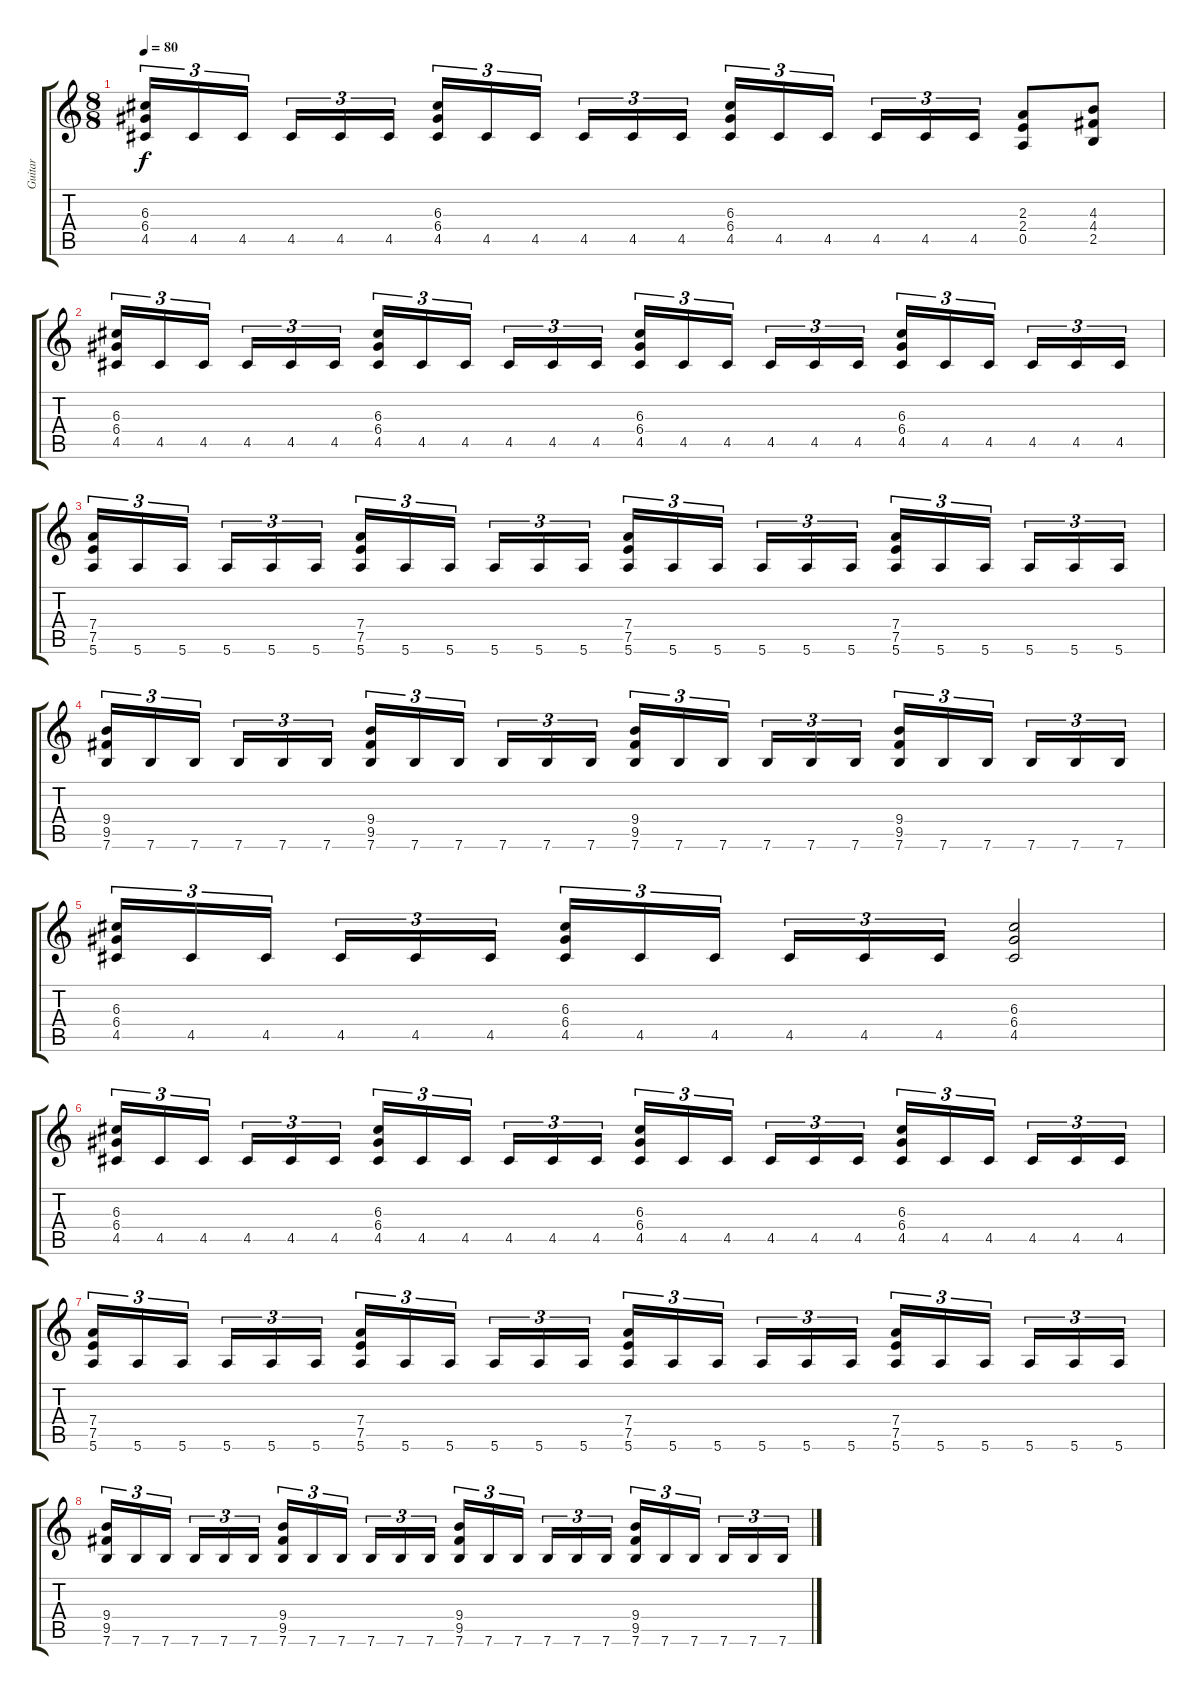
\track ("Guitar" "Guitar") {instrument distortionguitar}
\staff {score tabs}
\tuning (E4 B3 G3 D3 A2 E2) {hide}
\ts (8 8)
\tempo 80
\clef g2
\ks c
(6.3 6.4 4.5).16{tu (3 2) dy f} 4.5.16{tu (3 2)} 4.5.16{tu (3 2)} 4.5.16{tu (3 2)} 4.5.16{tu (3 2)} 4.5.16{tu (3 2)} (6.3 6.4 4.5).16{tu (3 2)} 4.5.16{tu (3 2)} 4.5.16{tu (3 2)} 4.5.16{tu (3 2)} 4.5.16{tu (3 2)} 4.5.16{tu (3 2)} (6.3 6.4 4.5).16{tu (3 2)} 4.5.16{tu (3 2)} 4.5.16{tu (3 2)} 4.5.16{tu (3 2)} 4.5.16{tu (3 2)} 4.5.16{tu (3 2)} (2.3 2.4 0.5).8 (4.3 4.4 2.5).8 |
(6.3 6.4 4.5).16{tu (3 2)} 4.5.16{tu (3 2)} 4.5.16{tu (3 2)} 4.5.16{tu (3 2)} 4.5.16{tu (3 2)} 4.5.16{tu (3 2)} (6.3 6.4 4.5).16{tu (3 2)} 4.5.16{tu (3 2)} 4.5.16{tu (3 2)} 4.5.16{tu (3 2)} 4.5.16{tu (3 2)} 4.5.16{tu (3 2)} (6.3 6.4 4.5).16{tu (3 2)} 4.5.16{tu (3 2)} 4.5.16{tu (3 2)} 4.5.16{tu (3 2)} 4.5.16{tu (3 2)} 4.5.16{tu (3 2)} (6.3 6.4 4.5).16{tu (3 2)} 4.5.16{tu (3 2)} 4.5.16{tu (3 2)} 4.5.16{tu (3 2)} 4.5.16{tu (3 2)} 4.5.16{tu (3 2)} |
(7.4 7.5 5.6).16{tu (3 2)} 5.6.16{tu (3 2)} 5.6.16{tu (3 2)} 5.6.16{tu (3 2)} 5.6.16{tu (3 2)} 5.6.16{tu (3 2)} (7.4 7.5 5.6).16{tu (3 2)} 5.6.16{tu (3 2)} 5.6.16{tu (3 2)} 5.6.16{tu (3 2)} 5.6.16{tu (3 2)} 5.6.16{tu (3 2)} (7.4 7.5 5.6).16{tu (3 2)} 5.6.16{tu (3 2)} 5.6.16{tu (3 2)} 5.6.16{tu (3 2)} 5.6.16{tu (3 2)} 5.6.16{tu (3 2)} (7.4 7.5 5.6).16{tu (3 2)} 5.6.16{tu (3 2)} 5.6.16{tu (3 2)} 5.6.16{tu (3 2)} 5.6.16{tu (3 2)} 5.6.16{tu (3 2)} |
(9.4 9.5 7.6).16{tu (3 2)} 7.6.16{tu (3 2)} 7.6.16{tu (3 2)} 7.6.16{tu (3 2)} 7.6.16{tu (3 2)} 7.6.16{tu (3 2)} (9.4 9.5 7.6).16{tu (3 2)} 7.6.16{tu (3 2)} 7.6.16{tu (3 2)} 7.6.16{tu (3 2)} 7.6.16{tu (3 2)} 7.6.16{tu (3 2)} (9.4 9.5 7.6).16{tu (3 2)} 7.6.16{tu (3 2)} 7.6.16{tu (3 2)} 7.6.16{tu (3 2)} 7.6.16{tu (3 2)} 7.6.16{tu (3 2)} (9.4 9.5 7.6).16{tu (3 2)} 7.6.16{tu (3 2)} 7.6.16{tu (3 2)} 7.6.16{tu (3 2)} 7.6.16{tu (3 2)} 7.6.16{tu (3 2)} |
(6.3 6.4 4.5).16{tu (3 2)} 4.5.16{tu (3 2)} 4.5.16{tu (3 2)} 4.5.16{tu (3 2)} 4.5.16{tu (3 2)} 4.5.16{tu (3 2)} (6.3 6.4 4.5).16{tu (3 2)} 4.5.16{tu (3 2)} 4.5.16{tu (3 2)} 4.5.16{tu (3 2)} 4.5.16{tu (3 2)} 4.5.16{tu (3 2)} (6.3 6.4 4.5).2 |
(6.3 6.4 4.5).16{tu (3 2)} 4.5.16{tu (3 2)} 4.5.16{tu (3 2)} 4.5.16{tu (3 2)} 4.5.16{tu (3 2)} 4.5.16{tu (3 2)} (6.3 6.4 4.5).16{tu (3 2)} 4.5.16{tu (3 2)} 4.5.16{tu (3 2)} 4.5.16{tu (3 2)} 4.5.16{tu (3 2)} 4.5.16{tu (3 2)} (6.3 6.4 4.5).16{tu (3 2)} 4.5.16{tu (3 2)} 4.5.16{tu (3 2)} 4.5.16{tu (3 2)} 4.5.16{tu (3 2)} 4.5.16{tu (3 2)} (6.3 6.4 4.5).16{tu (3 2)} 4.5.16{tu (3 2)} 4.5.16{tu (3 2)} 4.5.16{tu (3 2)} 4.5.16{tu (3 2)} 4.5.16{tu (3 2)} |
(7.4 7.5 5.6).16{tu (3 2)} 5.6.16{tu (3 2)} 5.6.16{tu (3 2)} 5.6.16{tu (3 2)} 5.6.16{tu (3 2)} 5.6.16{tu (3 2)} (7.4 7.5 5.6).16{tu (3 2)} 5.6.16{tu (3 2)} 5.6.16{tu (3 2)} 5.6.16{tu (3 2)} 5.6.16{tu (3 2)} 5.6.16{tu (3 2)} (7.4 7.5 5.6).16{tu (3 2)} 5.6.16{tu (3 2)} 5.6.16{tu (3 2)} 5.6.16{tu (3 2)} 5.6.16{tu (3 2)} 5.6.16{tu (3 2)} (7.4 7.5 5.6).16{tu (3 2)} 5.6.16{tu (3 2)} 5.6.16{tu (3 2)} 5.6.16{tu (3 2)} 5.6.16{tu (3 2)} 5.6.16{tu (3 2)} |
(9.4 9.5 7.6).16{tu (3 2)} 7.6.16{tu (3 2)} 7.6.16{tu (3 2)} 7.6.16{tu (3 2)} 7.6.16{tu (3 2)} 7.6.16{tu (3 2)} (9.4 9.5 7.6).16{tu (3 2)} 7.6.16{tu (3 2)} 7.6.16{tu (3 2)} 7.6.16{tu (3 2)} 7.6.16{tu (3 2)} 7.6.16{tu (3 2)} (9.4 9.5 7.6).16{tu (3 2)} 7.6.16{tu (3 2)} 7.6.16{tu (3 2)} 7.6.16{tu (3 2)} 7.6.16{tu (3 2)} 7.6.16{tu (3 2)} (9.4 9.5 7.6).16{tu (3 2)} 7.6.16{tu (3 2)} 7.6.16{tu (3 2)} 7.6.16{tu (3 2)} 7.6.16{tu (3 2)} 7.6.16{tu (3 2)}
